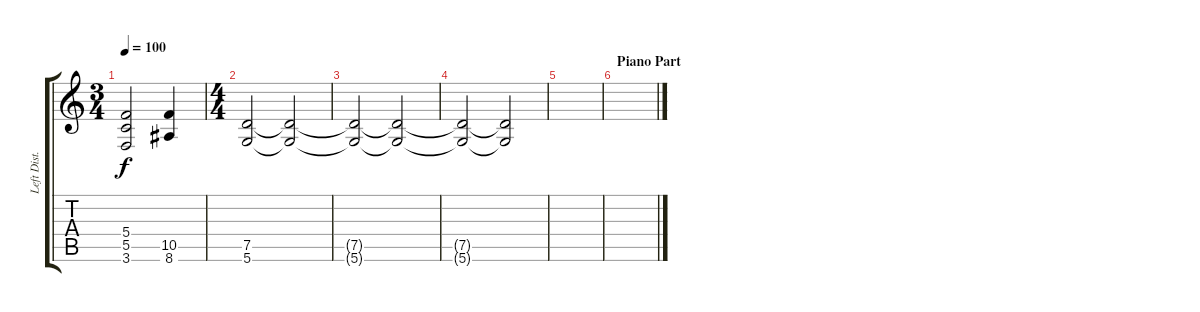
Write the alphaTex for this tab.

\track ("Left Dist. Guitar" "Left Dist.") {instrument distortionguitar}
\staff {score tabs}
\tuning (D4 A3 F3 C3 G2 D2) {hide}
\ts (3 4)
\tempo 100
\clef g2
\ks c
(5.4{t} 5.5{t} 3.6{t}).2{dy f} (10.5 8.6).4 |
\ts (4 4)
(7.5 5.6).2{volume 8} (7.5{t} 5.6{t}).2 |
(7.5{t} 5.6{t}).2 (7.5{t} 5.6{t}).2 |
(7.5{t} 5.6{t}).2{volume 0} (7.5{t} 5.6{t}).2 |
|
\section ("" "Piano Part")
